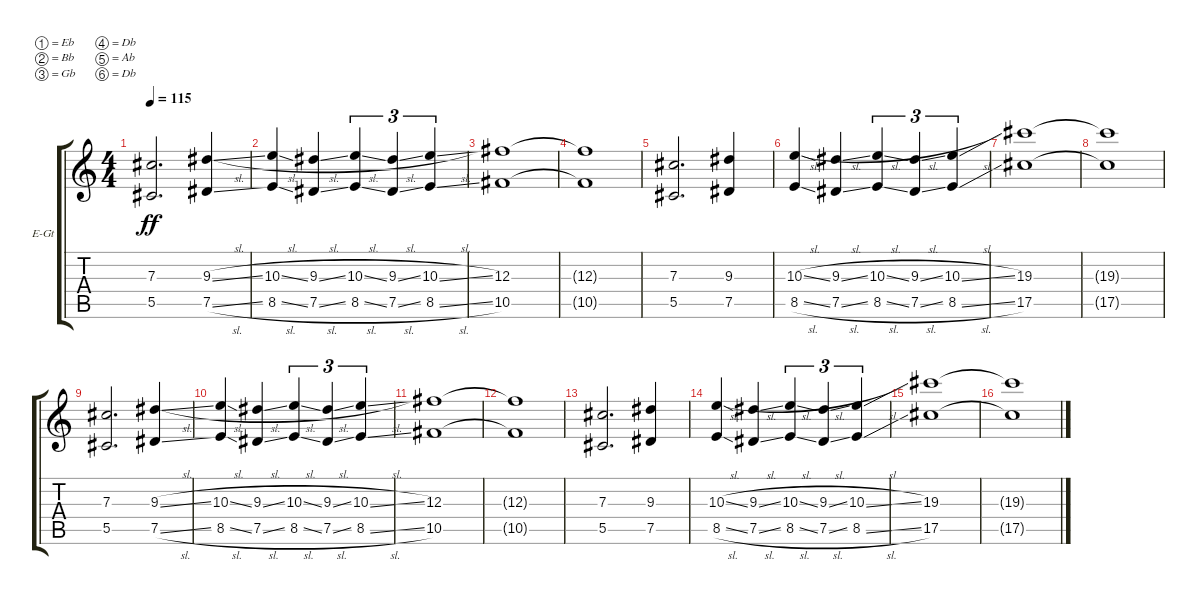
\bracketExtendMode groupsimilarinstruments
\firstSystemTrackNameOrientation horizontal
\otherSystemsTrackNameOrientation horizontal
\track ("Electric Guitar 2" "E-Gt") {instrument distortionguitar}
\staff {score tabs}
\tuning (Eb4 Bb3 Gb3 Db3 Ab2 Db2)
\ts (4 4)
\tempo 115
\clef g2
\ks c
(5.5 7.3).2{d dy ff} (7.5{sl} 9.3{sl}).4 |
(8.5{sl} 10.3{sl}).4 (7.5{sl} 9.3{sl}).4 (8.5{sl} 10.3{sl}).4{tu (3 2)} (9.3{sl} 7.5{sl}).4{tu (3 2)} (10.3{sl} 8.5{sl}).4{tu (3 2)} |
(12.3 10.5).1 |
(10.5{t} 12.3{t}).1 |
(5.5 7.3).2{d} (7.5 9.3).4 |
(8.5{sl} 10.3{sl}).4 (7.5{sl} 9.3{sl}).4 (8.5{sl} 10.3{sl}).4{tu (3 2)} (9.3{sl} 7.5{sl}).4{tu (3 2)} (10.3{sl} 8.5{sl}).4{tu (3 2)} |
(19.3 17.5).1 |
(17.5{t} 19.3{t}).1 |
(5.5 7.3).2{d} (7.5{sl} 9.3{sl}).4 |
(8.5{sl} 10.3{sl}).4 (7.5{sl} 9.3{sl}).4 (8.5{sl} 10.3{sl}).4{tu (3 2)} (9.3{sl} 7.5{sl}).4{tu (3 2)} (10.3{sl} 8.5{sl}).4{tu (3 2)} |
(12.3 10.5).1 |
(10.5{t} 12.3{t}).1 |
(5.5 7.3).2{d} (7.5 9.3).4 |
(8.5{sl} 10.3{sl}).4 (7.5{sl} 9.3{sl}).4 (8.5{sl} 10.3{sl}).4{tu (3 2)} (9.3{sl} 7.5{sl}).4{tu (3 2)} (10.3{sl} 8.5{sl}).4{tu (3 2)} |
(19.3 17.5).1 |
(17.5{t} 19.3{t}).1
